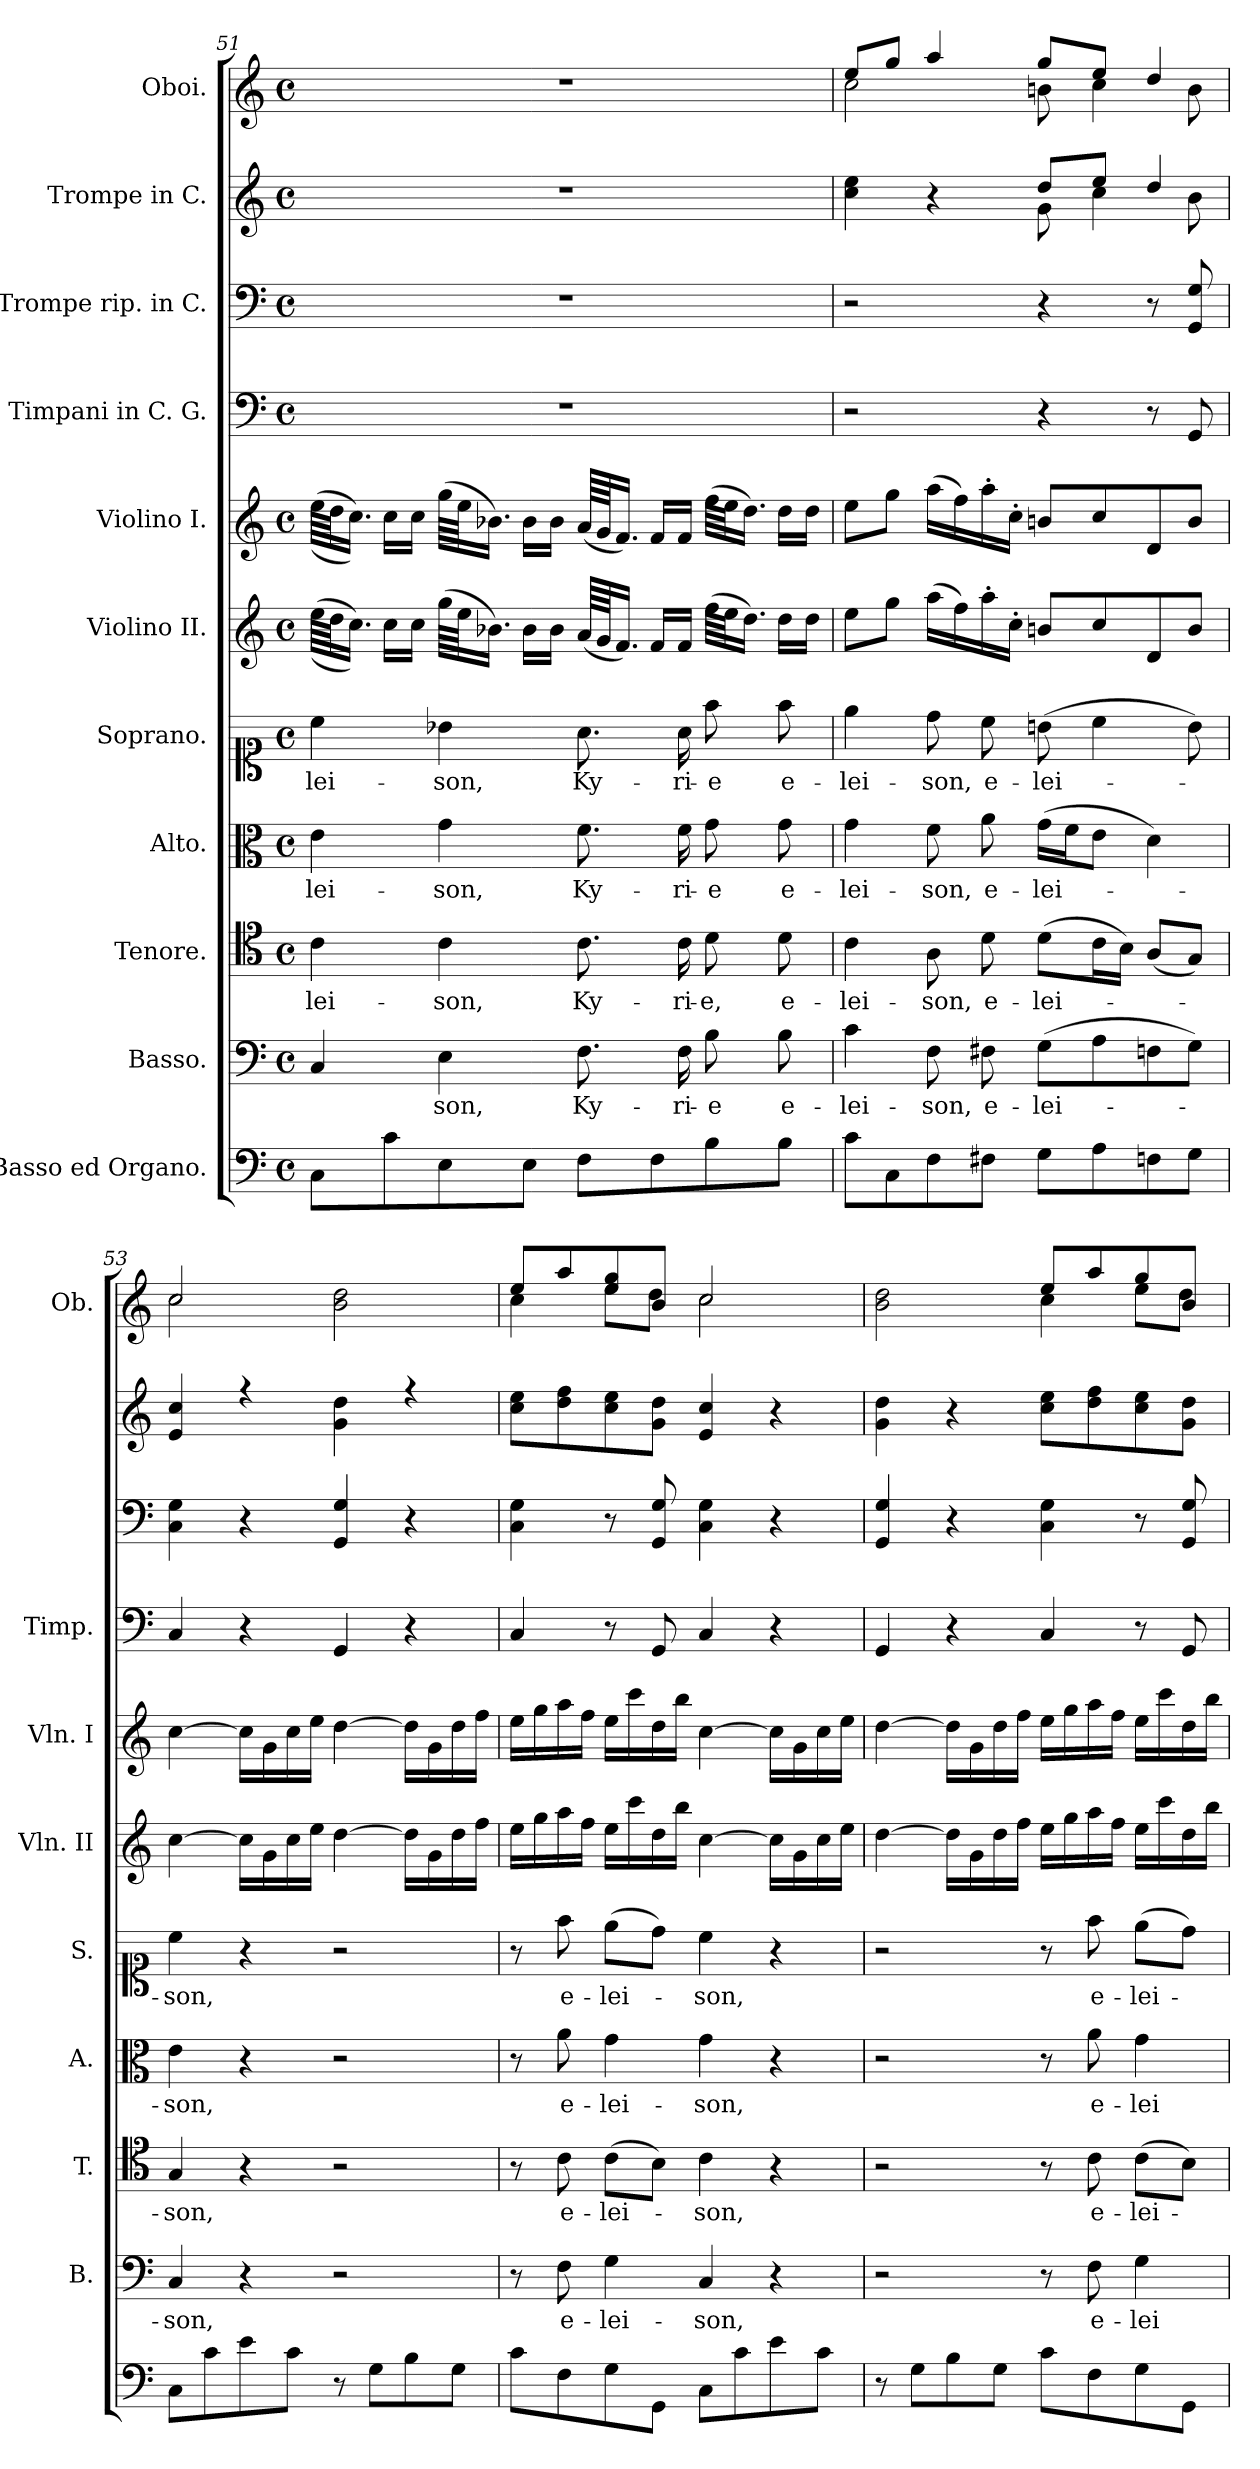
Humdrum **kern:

**kern	**kern	**text	**kern	**text	**kern	**text	**kern	**text	**kern	**kern	**kern	**kern	**kern	**kern
*part11	*part10	*part10	*part9	*part9	*part8	*part8	*part7	*part7	*part6	*part5	*part4	*part3	*part2	*part1
*staff11	*staff10	*staff10	*staff9	*staff9	*staff8	*staff8	*staff7	*staff7	*staff6	*staff5	*staff4	*staff3	*staff2	*staff1
*I"Basso ed  Organo.	*I"Basso.	*	*I"Tenore.	*	*I"Alto.	*	*I"Soprano.	*	*I"Violino II.	*I"Violino I.	*I"Timpani in C. G.	*I"Trompe rip. in C.	*I"Trompe in C.	*I"Oboi.
*	*I'B.	*	*I'T.	*	*I'A.	*	*I'S.	*	*I'Vln. II	*I'Vln. I	*I'Timp.	*	*	*I'Ob.
*clefF4	*clefF4	*	*clefC4	*	*clefC3	*	*clefC1	*	*clefG2	*clefG2	*clefF4	*clefF4	*clefG2	*clefG2
*k[]	*k[]	*	*k[]	*	*k[]	*	*k[]	*	*k[]	*k[]	*k[]	*k[]	*k[]	*k[]
*M4/4	*M4/4	*	*M4/4	*	*M4/4	*	*M4/4	*	*M4/4	*M4/4	*M4/4	*M4/4	*M4/4	*M4/4
*met(c)	*met(c)	*	*met(c)	*	*met(c)	*	*met(c)	*	*met(c)	*met(c)	*met(c)	*met(c)	*met(c)	*met(c)
=51	=51	=51	=51	=51	=51	=51	=51	=51	=51	=51	=51	=51	=51	=51
!	!	!	!	!LO:LY:b	!	!LO:LY:b	!	!LO:LY:b	!	!	!	!	!	!
8C\L	4C/	.	4c\	-lei-	4e\	-lei-	4cc\	-lei-	(>(>64ee\LLLL	(>(>64ee\LLLL	1r	1r	1r	1r
.	.	.	.	.	.	.	.	.	64dd\JJ	64dd\JJ	.	.	.	.
.	.	.	.	.	.	.	.	.	16.cc\JJ))	16.cc\JJ))	.	.	.	.
8c\	.	.	.	.	.	.	.	.	16cc\LL	16cc\LL	.	.	.	.
.	.	.	.	.	.	.	.	.	16cc\JJ	16cc\JJ	.	.	.	.
!	!	!LO:LY:b	!	!LO:LY:b	!	!LO:LY:b	!	!LO:LY:b	!	!	!	!	!	!
8E\	4E\	-son,	4c\	-son,	4g\	-son,	4b-X\	-son,	(>64gg\LLLL	(>64gg\LLLL	.	.	.	.
.	.	.	.	.	.	.	.	.	64ee\JJ	64ee\JJ	.	.	.	.
.	.	.	.	.	.	.	.	.	16.b-X\JJ)	16.b-X\JJ)	.	.	.	.
8E\J	.	.	.	.	.	.	.	.	16b-\LL	16b-\LL	.	.	.	.
.	.	.	.	.	.	.	.	.	16b-\JJ	16b-\JJ	.	.	.	.
!	!	!LO:LY:b	!	!LO:LY:b	!	!LO:LY:b	!	!LO:LY:b	!	!	!	!	!	!
8F\L	8.F\	Ky-	8.c\	Ky-	8.f\	Ky-	8.a\	Ky-	(<64a/LLLL	(<64a/LLLL	.	.	.	.
.	.	.	.	.	.	.	.	.	64g/JJ	64g/JJ	.	.	.	.
.	.	.	.	.	.	.	.	.	16.f/JJ)	16.f/JJ)	.	.	.	.
8F\	.	.	.	.	.	.	.	.	16f/LL	16f/LL	.	.	.	.
!	!	!LO:LY:b	!	!LO:LY:b	!	!LO:LY:b	!	!LO:LY:b	!	!	!	!	!	!
.	16F\	-ri-	16c\	-ri-	16f\	-ri-	16a\	-ri-	16f/JJ	16f/JJ	.	.	.	.
!	!	!LO:LY:b	!	!LO:LY:b	!	!LO:LY:b	!	!LO:LY:b	!	!	!	!	!	!
8B\	8B\	-e	8d\	-e,	8g\	-e	8ff\	-e	(>64ff\LLLL	(>64ff\LLLL	.	.	.	.
.	.	.	.	.	.	.	.	.	64ee\JJ	64ee\JJ	.	.	.	.
.	.	.	.	.	.	.	.	.	16.dd\JJ)	16.dd\JJ)	.	.	.	.
!	!	!LO:LY:b	!	!LO:LY:b	!	!LO:LY:b	!	!LO:LY:b	!	!	!	!	!	!
8B\J	8B\	e-	8d\	e-	8g\	e-	8ff\	e-	16dd\LL	16dd\LL	.	.	.	.
.	.	.	.	.	.	.	.	.	16dd\JJ	16dd\JJ	.	.	.	.
!!LO:LB:g=z
=52	=52	=52	=52	=52	=52	=52	=52	=52	=52	=52	=52	=52	=52	=52
!	!	!LO:LY:b	!	!LO:LY:b	!	!LO:LY:b	!	!LO:LY:b	!	!	!	!	!	!
*	*	*	*	*	*	*	*	*	*	*	*	*	*^	*^
8c\L	4c\	-lei-	4c\	-lei-	4g\	-lei-	4ee\	-lei-	8ee\L	8ee\L	2r	2r	4cc\ 4ee\	2ryy	8ee/L	2cc\
8C\	.	.	.	.	.	.	.	.	8gg\J	8gg\J	.	.	.	.	8gg/J	.
!	!	!LO:LY:b	!	!LO:LY:b	!	!LO:LY:b	!	!LO:LY:b	!	!	!	!	!	!	!	!
8F\	8F\	-son,	8A\	-son,	8f\	-son,	8dd\	-son,	(>16aa\LL	(>16aa\LL	.	.	4r	.	4aa/	.
.	.	.	.	.	.	.	.	.	16ff\)	16ff\)	.	.	.	.	.	.
!	!	!LO:LY:b	!	!LO:LY:b	!	!LO:LY:b	!	!LO:LY:b	!	!	!	!	!	!	!	!
8F#X\J	8F#X\	e-	8d\	e-	8a\	e-	8cc\	e-	16aa'\	16aa'\	.	.	.	.	.	.
.	.	.	.	.	.	.	.	.	16cc'\JJ	16cc'\JJ	.	.	.	.	.	.
!	!	!LO:LY:b	!	!LO:LY:b	!	!LO:LY:b	!	!LO:LY:b	!	!	!	!	!	!	!	!
8G\L	(>8G\L	-lei-	(>8d\L	-lei-	(>16g\LL	-lei-	(>8bn\	-lei-	8bn/L	8bn/L	4r	4r	8dd/L	8g\	8gg/L	8bn\
.	.	.	.	.	16f\J	.	.	.	.	.	.	.	.	.	.	.
8A\	8A\	.	16c\L	.	8e\J	.	4cc\	.	8cc/	8cc/	.	.	8ee/J	4cc\	8ee/J	4cc\
.	.	.	16B\JJ)	.	.	.	.	.	.	.	.	.	.	.	.	.
8Fn\	8Fn\	.	(<8A/L	.	4d\)	.	.	.	8d/	8d/	8r	8r	4dd/	.	4dd/	.
8G\J	8G\J)	.	8G/J)	.	.	.	8b\)	.	8b/J	8b/J	8GG/	8GG/ 8G/	.	8b\	.	8b\
=53	=53	=53	=53	=53	=53	=53	=53	=53	=53	=53	=53	=53	=53	=53	=53	=53
!	!	!LO:LY:b	!	!LO:LY:b	!	!LO:LY:b	!	!LO:LY:b	!	!	!	!	!	!	!	!
8C\L	4C/	-son,	4G/	-son,	4e\	-son,	4cc\	-son,	[4cc\	[4cc\	4C/	4C\ 4G\	4e/ 4cc/	1ryy	2cc/	2cc\
8c\	.	.	.	.	.	.	.	.	.	.	.	.	.	.	.	.
8e\	4r	.	4r	.	4r	.	4r	.	16cc\LL]	16cc\LL]	4r	4r	4r	.	.	.
.	.	.	.	.	.	.	.	.	16g\	16g\	.	.	.	.	.	.
8c\J	.	.	.	.	.	.	.	.	16cc\	16cc\	.	.	.	.	.	.
.	.	.	.	.	.	.	.	.	16ee\JJ	16ee\JJ	.	.	.	.	.	.
8r	2r	.	2r	.	2r	.	2r	.	[4dd\	[4dd\	4GG/	4GG/ 4G/	4g\ 4dd\	.	2b\ 2dd\	2ryy
8G\L	.	.	.	.	.	.	.	.	.	.	.	.	.	.	.	.
8B\	.	.	.	.	.	.	.	.	16dd\LL]	16dd\LL]	4r	4r	4r	.	.	.
.	.	.	.	.	.	.	.	.	16g\	16g\	.	.	.	.	.	.
8G\J	.	.	.	.	.	.	.	.	16dd\	16dd\	.	.	.	.	.	.
.	.	.	.	.	.	.	.	.	16ff\JJ	16ff\JJ	.	.	.	.	.	.
*	*	*	*	*	*	*	*	*	*	*	*	*	*v	*v	*	*
=54	=54	=54	=54	=54	=54	=54	=54	=54	=54	=54	=54	=54	=54	=54	=54
8c\L	8r	.	8r	.	8r	.	8r	.	16ee\LL	16ee\LL	4C/	4C\ 4G\	8cc\ 8ee\L	8ee/L	4cc\
.	.	.	.	.	.	.	.	.	16gg\	16gg\	.	.	.	.	.
!	!	!LO:LY:b	!	!LO:LY:b	!	!LO:LY:b	!	!LO:LY:b	!	!	!	!	!	!	!
8F\	8F\	e-	8c\	e-	8a\	e-	8ff\	e-	16aa\	16aa\	.	.	8dd\ 8ff\	8aa/	.
.	.	.	.	.	.	.	.	.	16ff\JJ	16ff\JJ	.	.	.	.	.
!	!	!LO:LY:b	!	!LO:LY:b	!	!LO:LY:b	!	!LO:LY:b	!	!	!	!	!	!	!
8G\	4G\	-lei-	(>8c\L	-lei-	4g\	-lei-	(>8ee\L	-lei-	16ee\LL	16ee\LL	8r	8r	8cc\ 8ee\	8ee/ 8gg/	8ee\L
.	.	.	.	.	.	.	.	.	16ccc\	16ccc\	.	.	.	.	.
8GG\J	.	.	8B\J)	.	.	.	8dd\J)	.	16dd\	16dd\	8GG/	8GG/ 8G/	8g\ 8dd\J	8b/J	8dd\J
.	.	.	.	.	.	.	.	.	16bb\JJ	16bb\JJ	.	.	.	.	.
!	!	!LO:LY:b	!	!LO:LY:b	!	!LO:LY:b	!	!LO:LY:b	!	!	!	!	!	!	!
8C\L	4C/	-son,	4c\	-son,	4g\	-son,	4cc\	-son,	[4cc\	[4cc\	4C/	4C\ 4G\	4e/ 4cc/	2cc/	2cc\
8c\	.	.	.	.	.	.	.	.	.	.	.	.	.	.	.
8e\	4r	.	4r	.	4r	.	4r	.	16cc\LL]	16cc\LL]	4r	4r	4r	.	.
.	.	.	.	.	.	.	.	.	16g\	16g\	.	.	.	.	.
8c\J	.	.	.	.	.	.	.	.	16cc\	16cc\	.	.	.	.	.
.	.	.	.	.	.	.	.	.	16ee\JJ	16ee\JJ	.	.	.	.	.
=55	=55	=55	=55	=55	=55	=55	=55	=55	=55	=55	=55	=55	=55	=55	=55
8r	2r	.	2r	.	2r	.	2r	.	[4dd\	[4dd\	4GG/	4GG/ 4G/	4g\ 4dd\	2b\ 2dd\	2ryy
8G\L	.	.	.	.	.	.	.	.	.	.	.	.	.	.	.
8B\	.	.	.	.	.	.	.	.	16dd\LL]	16dd\LL]	4r	4r	4r	.	.
.	.	.	.	.	.	.	.	.	16g\	16g\	.	.	.	.	.
8G\J	.	.	.	.	.	.	.	.	16dd\	16dd\	.	.	.	.	.
.	.	.	.	.	.	.	.	.	16ff\JJ	16ff\JJ	.	.	.	.	.
8c\L	8r	.	8r	.	8r	.	8r	.	16ee\LL	16ee\LL	4C/	4C\ 4G\	8cc\ 8ee\L	8ee/L	4cc\
.	.	.	.	.	.	.	.	.	16gg\	16gg\	.	.	.	.	.
!	!	!LO:LY:b	!	!LO:LY:b	!	!LO:LY:b	!	!LO:LY:b	!	!	!	!	!	!	!
8F\	8F\	e-	8c\	e-	8a\	e-	8ff\	e-	16aa\	16aa\	.	.	8dd\ 8ff\	8aa/	.
.	.	.	.	.	.	.	.	.	16ff\JJ	16ff\JJ	.	.	.	.	.
!	!	!LO:LY:b	!	!LO:LY:b	!	!LO:LY:b	!	!LO:LY:b	!	!	!	!	!	!	!
8G\	4G\	-lei-	(>8c\L	-lei-	4g\	-lei-	(>8ee\L	-lei-	16ee\LL	16ee\LL	8r	8r	8cc\ 8ee\	8gg/	8ee\L
.	.	.	.	.	.	.	.	.	16ccc\	16ccc\	.	.	.	.	.
8GG\J	.	.	8B\J)	.	.	.	8dd\J)	.	16dd\	16dd\	8GG/	8GG/ 8G/	8g\ 8dd\J	8b/J	8dd\J
.	.	.	.	.	.	.	.	.	16bb\JJ	16bb\JJ	.	.	.	.	.
*	*	*	*	*	*	*	*	*	*	*	*	*	*	*v	*v
=	=	=	=	=	=	=	=	=	=	=	=	=	=	=
*-	*-	*-	*-	*-	*-	*-	*-	*-	*-	*-	*-	*-	*-	*-
